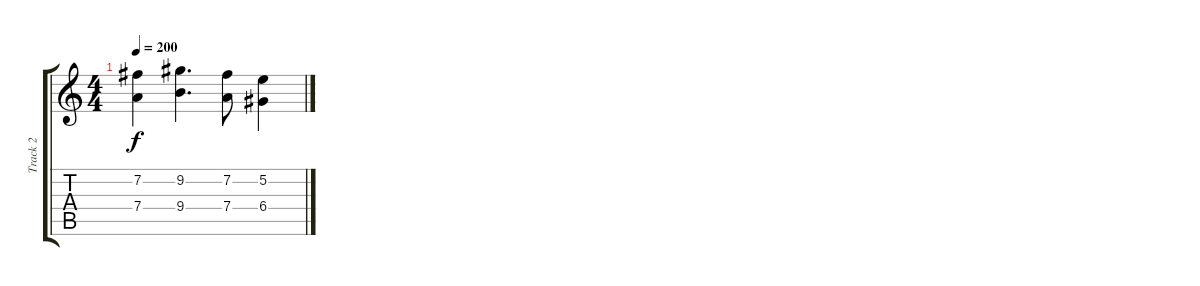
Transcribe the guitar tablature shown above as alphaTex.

\track ("Track 2" "Track 2") {instrument acousticguitarsteel}
\staff {score tabs}
\tuning (E4 B3 G3 D3 A2 E2) {hide}
\ts (4 4)
\tempo 200
\clef g2
\ks c
(7.2 7.4).4{dy f} (9.2 9.4).4{d} (7.2 7.4).8 (5.2 6.4).4
